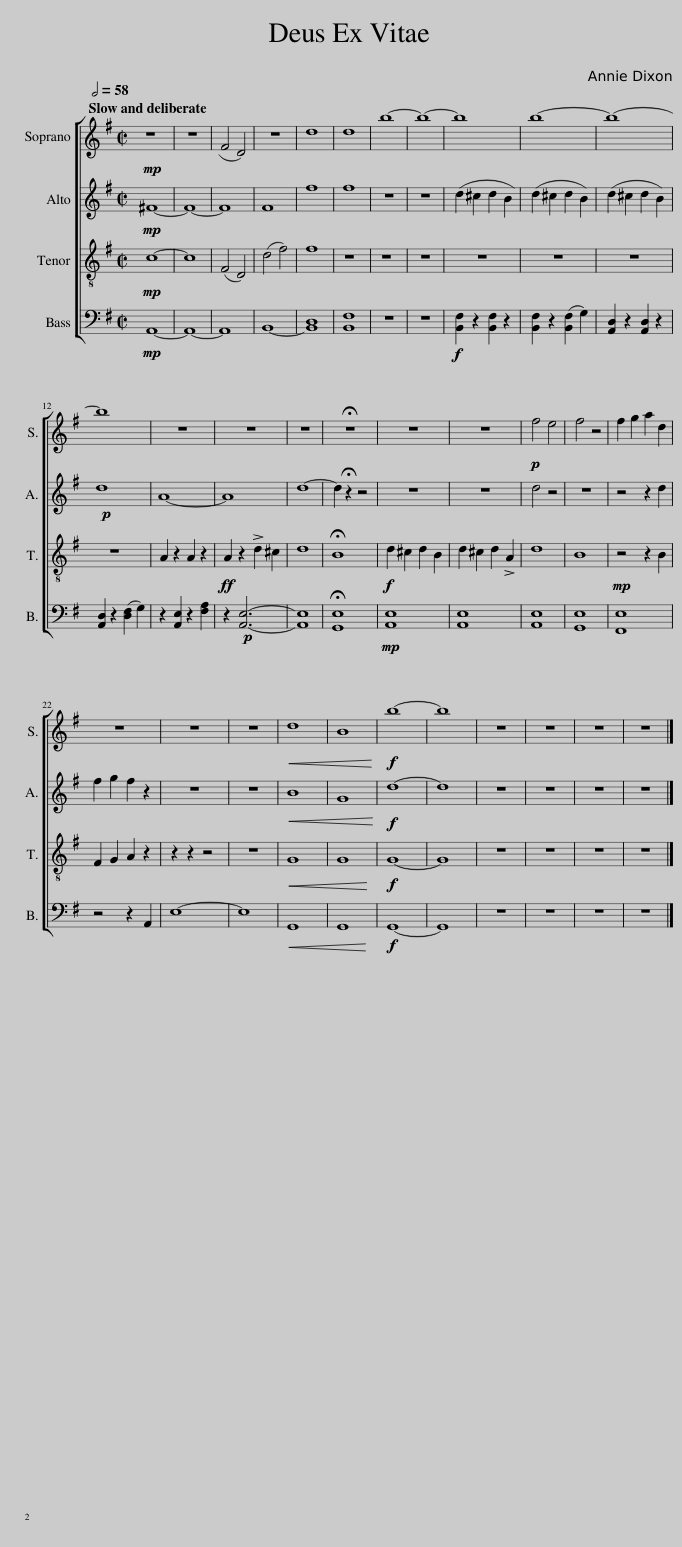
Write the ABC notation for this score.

X:1
%%score [ 1 2 3 4 ]
L:1/8
Q:1/2=58
M:2/2
I:linebreak $
K:G
V:1 treble
V:2 treble
V:3 treble-8
V:4 bass
V:1
!mp! z8 | z8 | (F4 D4) | z8 | d8 | %5
 d8 | b8- | b8- | b8 | b8- | %10
 b8- |$ b8 | z8 | z8 | z8 | %15
 !fermata!z8 | z8 | z8 |!p! f4 e4 | f4 z4 | %20
 f2 g2 a2 d2 |$ z8 | z8 | z8 |!<(! d8!<)! | %25
 B8 |!f! b8- | b8 | z8 | z8 | %30
 z8 | z8 |] %32
V:2
!mp! ^F8- | F8- | F8 | F8 | f8 | %5
 f8 | z8 | z8 | (d2 ^c2 d2 B2 | (d2) ^c2 d2 B2) | %10
 (d2 ^c2 d2) B2 |$!p! d8 | A8- | A8 | d8- | %15
 d2 !fermata!z2 z4 | z8 | z8 | d4 z4 | z8 | %20
 z4 z2 d2 |$ f2 g2 f2 z2 | z8 | z8 |!<(! B8!<)! | %25
 G8 |!f! d8- | d8 | z8 | z8 | %30
 z8 | z8 |] %32
V:3
!mp! c8- | c8 | (F4 D4) | (d4 f4) | f8 | %5
 z8 | z8 | z8 | z8 | z8 | %10
 z8 |$ z8 | A2 z2 A2 z2 |!ff! A2 z2 !>!d2 ^c2 | d8 | %15
 !fermata!B8 |!f! d2 ^c2 d2 B2 | d2 ^c2 d2 !>!A2 | d8 | B8 | %20
!mp! z4 z2 B2 |$ F2 G2 A2 z2 | z2 z2 z4 | z8 |!<(! G8!<)! | %25
 G8 |!f! G8- | G8 | z8 | z8 | %30
 z8 | z8 |] %32
V:4
!mp! A,,8- | A,,8- | A,,8 | B,,8- | [B,,D,]8 | %5
 [B,,F,]8 | z8 | z8 |!f! [B,,F,]2 z2 [B,,F,]2 z2 | [B,,F,]2 z2 ([B,,F,]2 G,2) | %10
 [A,,D,]2 z2 [A,,D,]2 z2 |$ [A,,D,]2 z2 ([D,F,]2 G,2) | z2 [A,,E,]2 z2 [F,A,]2 | z2!p! [A,,E,]6- | [A,,E,]8 | %15
 !fermata![G,,E,]8 |!mp! [A,,E,]8 | [A,,E,]8 | [A,,E,]8 | [G,,E,]8 | %20
 [F,,E,]8 |$ z4 z2 A,,2 | E,8- | E,8 |!<(! G,,8!<)! | %25
 G,,8 |!f! G,,8- | G,,8 | z8 | z8 | %30
 z8 | z8 |] %32
